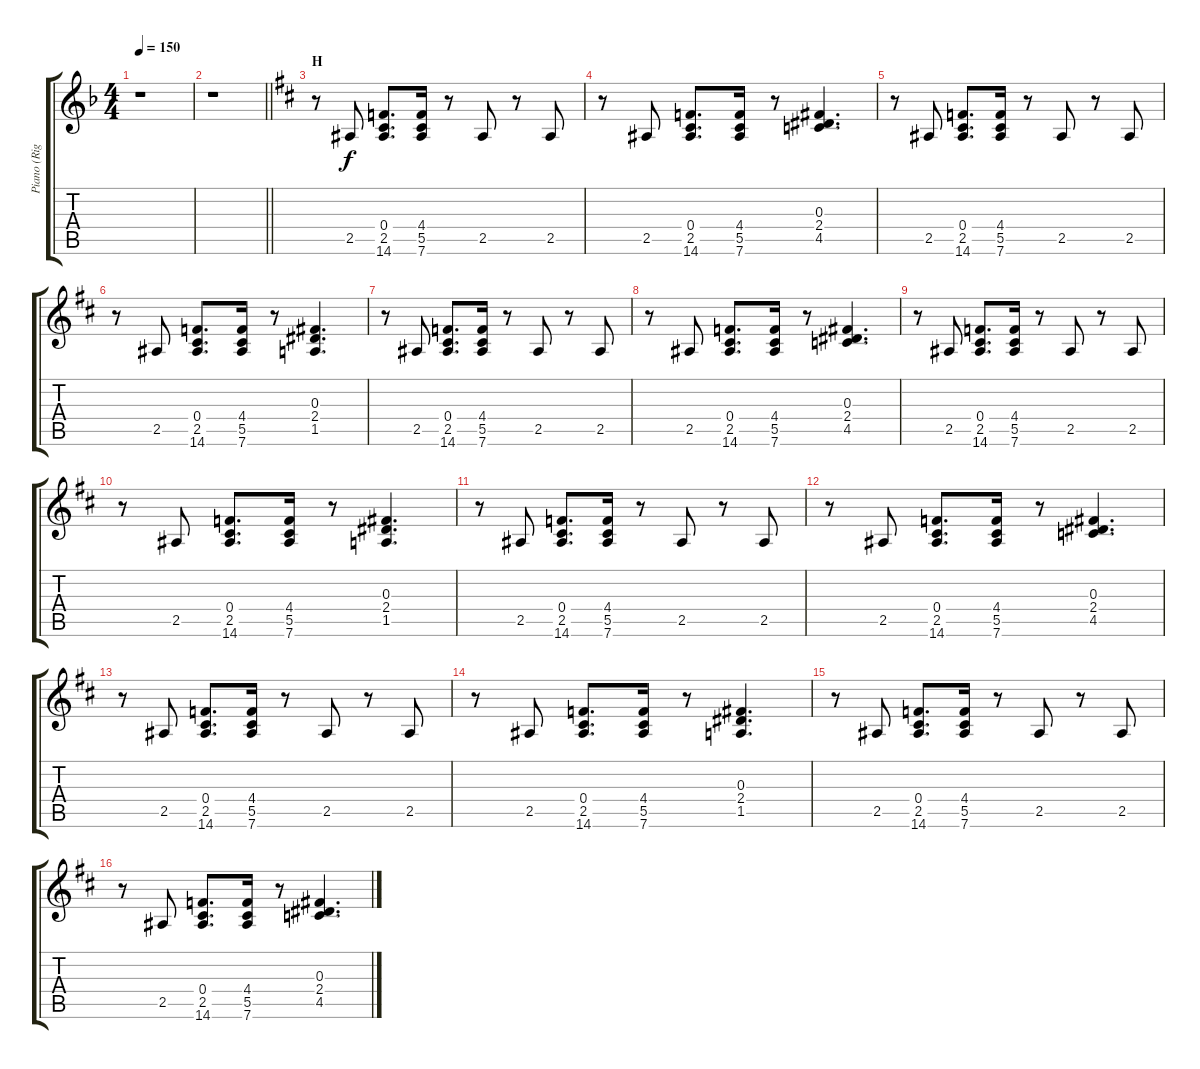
\track ("Piano (Right Hand)" "Piano (Rig") {instrument acousticgrandpiano}
\staff {score tabs}
\tuning (Eb5 Bb4 Gb4 Db4 Ab3 Eb3) {hide}
\ts (4 4)
\tempo 150
\clef g2
\ks f
r.1{dy f} |
\barLineRight lightlight
r.1 |
\section ("" "H")
\ks d
r.8 2.5.8 (0.4 2.5 14.6).8{d} (4.4 5.5 7.6).16 r.8 2.5.8 r.8 2.5.8 |
r.8 2.5.8 (0.4 2.5 14.6).8{d} (4.4 5.5 7.6).16 r.8 (0.3 2.4 4.5).4{d} |
r.8 2.5.8 (0.4 2.5 14.6).8{d} (4.4 5.5 7.6).16 r.8 2.5.8 r.8 2.5.8 |
r.8 2.5.8 (0.4 2.5 14.6).8{d} (4.4 5.5 7.6).16 r.8 (0.3 2.4 1.5).4{d} |
r.8 2.5.8 (0.4 2.5 14.6).8{d} (4.4 5.5 7.6).16 r.8 2.5.8 r.8 2.5.8 |
r.8 2.5.8 (0.4 2.5 14.6).8{d} (4.4 5.5 7.6).16 r.8 (0.3 2.4 4.5).4{d} |
r.8 2.5.8 (0.4 2.5 14.6).8{d} (4.4 5.5 7.6).16 r.8 2.5.8 r.8 2.5.8 |
r.8 2.5.8 (0.4 2.5 14.6).8{d} (4.4 5.5 7.6).16 r.8 (0.3 2.4 1.5).4{d} |
r.8 2.5.8 (0.4 2.5 14.6).8{d} (4.4 5.5 7.6).16 r.8 2.5.8 r.8 2.5.8 |
r.8 2.5.8 (0.4 2.5 14.6).8{d} (4.4 5.5 7.6).16 r.8 (0.3 2.4 4.5).4{d} |
r.8 2.5.8 (0.4 2.5 14.6).8{d} (4.4 5.5 7.6).16 r.8 2.5.8 r.8 2.5.8 |
r.8 2.5.8 (0.4 2.5 14.6).8{d} (4.4 5.5 7.6).16 r.8 (0.3 2.4 1.5).4{d} |
r.8 2.5.8 (0.4 2.5 14.6).8{d} (4.4 5.5 7.6).16 r.8 2.5.8 r.8 2.5.8 |
r.8 2.5.8 (0.4 2.5 14.6).8{d} (4.4 5.5 7.6).16 r.8 (0.3 2.4 4.5).4{d}
